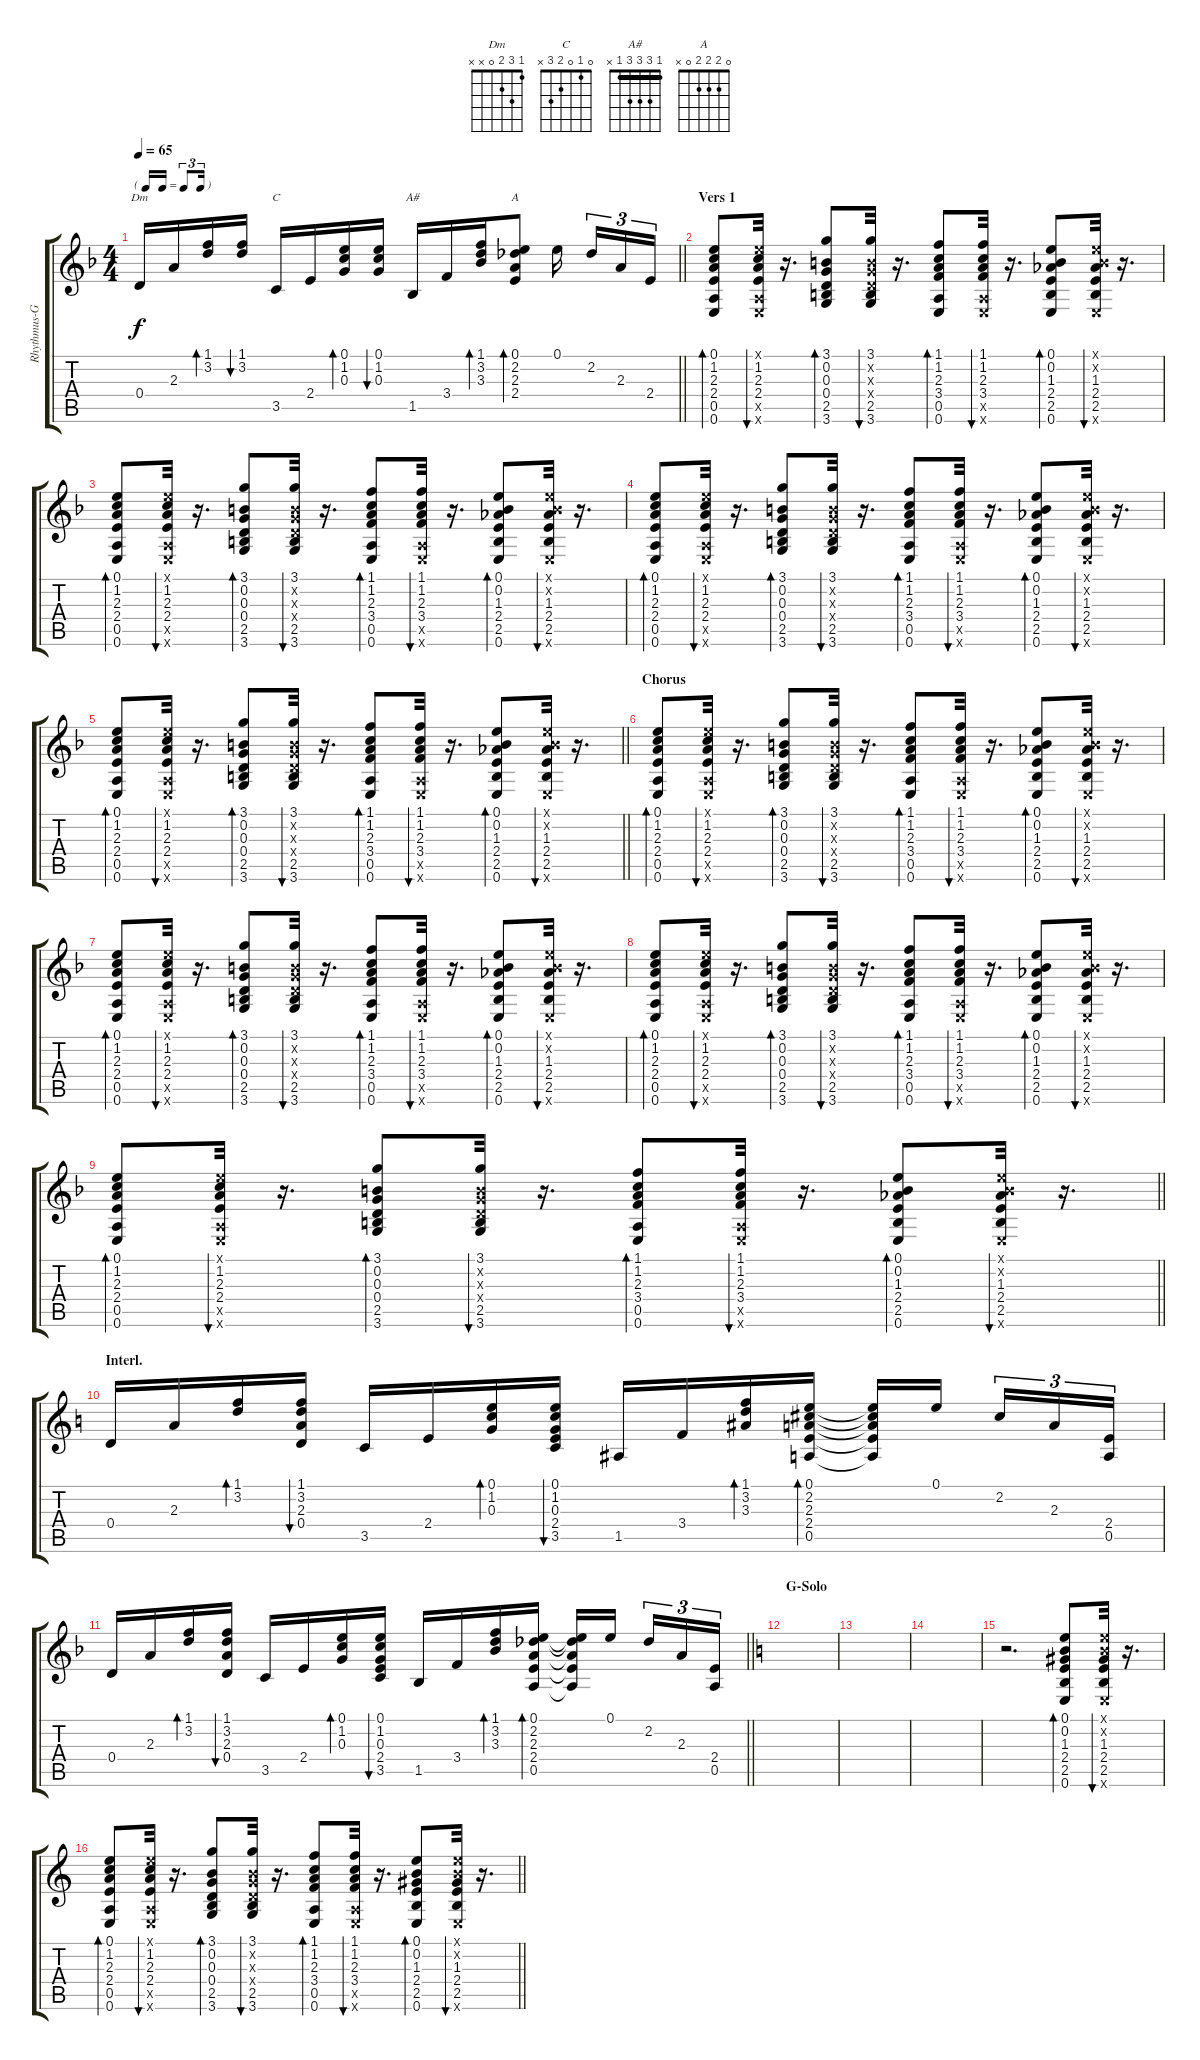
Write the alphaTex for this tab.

\track ("Rhythmus-Gitarre" "Rhythmus-G") {instrument electricguitarjazz}
\staff {score tabs}
\tuning (E4 B3 G3 D3 A2 E2) {hide}
\chord ("Dm" 1 3 2 0 x x)
\chord ("C" 0 1 0 2 3 x)
\chord ("A#" 1 3 3 3 1 x) {barre 1}
\chord ("A" 0 2 2 2 0 x)
\ts (4 4)
\tf triplet16th
\tempo 65
\clef g2
\barLineRight lightlight
\ks f
0.4.16{ch "Dm" dy f} 2.3.16 (1.1 3.2).16{bd 60} (1.1 3.2).16{bu 60} 3.5.16{ch "C"} 2.4.16 (0.1 1.2 0.3).16{bd 60} (0.1 1.2 0.3).16{bu 60} 1.5.16{ch "A#"} 3.4.16 (1.1 3.2 3.3).16{bd 60} (0.1 2.2 2.3 2.4).8{bd 60 ch "A"} 0.1.16{beam splitsecondary} 2.2.16{tu (3 2)} 2.3.16{tu (3 2)} 2.4.16{tu (3 2)} |
\section ("" "Vers 1")
(0.1 1.2 2.3 2.4 0.5 0.6).8{bd 60} (0.1{x} 1.2 2.3 2.4 0.5{x} 0.6{x}).32{bu 30} r.16{d} (3.1 0.2 0.3 0.4 2.5 3.6).8{bd 30} (3.1 0.2{x} 0.3{x} 0.4{x} 2.5 3.6).32{bu 30} r.16{d} (1.1 1.2 2.3 3.4 0.5 0.6).8{bd 30} (1.1 1.2 2.3 3.4 0.5{x} 0.6{x}).32{bu 30} r.16{d} (0.1 0.2 1.3 2.4 2.5 0.6).8{bd 30} (0.1{x} 0.2{x} 1.3 2.4 2.5 0.6{x}).32{bu 30} r.16{d} |
(0.1 1.2 2.3 2.4 0.5 0.6).8{bd 60} (0.1{x} 1.2 2.3 2.4 0.5{x} 0.6{x}).32{bu 30} r.16{d} (3.1 0.2 0.3 0.4 2.5 3.6).8{bd 30} (3.1 0.2{x} 0.3{x} 0.4{x} 2.5 3.6).32{bu 30} r.16{d} (1.1 1.2 2.3 3.4 0.5 0.6).8{bd 30} (1.1 1.2 2.3 3.4 0.5{x} 0.6{x}).32{bu 30} r.16{d} (0.1 0.2 1.3 2.4 2.5 0.6).8{bd 30} (0.1{x} 0.2{x} 1.3 2.4 2.5 0.6{x}).32{bu 30} r.16{d} |
(0.1 1.2 2.3 2.4 0.5 0.6).8{bd 60} (0.1{x} 1.2 2.3 2.4 0.5{x} 0.6{x}).32{bu 30} r.16{d} (3.1 0.2 0.3 0.4 2.5 3.6).8{bd 30} (3.1 0.2{x} 0.3{x} 0.4{x} 2.5 3.6).32{bu 30} r.16{d} (1.1 1.2 2.3 3.4 0.5 0.6).8{bd 30} (1.1 1.2 2.3 3.4 0.5{x} 0.6{x}).32{bu 30} r.16{d} (0.1 0.2 1.3 2.4 2.5 0.6).8{bd 30} (0.1{x} 0.2{x} 1.3 2.4 2.5 0.6{x}).32{bu 30} r.16{d} |
\barLineRight lightlight
(0.1 1.2 2.3 2.4 0.5 0.6).8{bd 60} (0.1{x} 1.2 2.3 2.4 0.5{x} 0.6{x}).32{bu 30} r.16{d} (3.1 0.2 0.3 0.4 2.5 3.6).8{bd 30} (3.1 0.2{x} 0.3{x} 0.4{x} 2.5 3.6).32{bu 30} r.16{d} (1.1 1.2 2.3 3.4 0.5 0.6).8{bd 30} (1.1 1.2 2.3 3.4 0.5{x} 0.6{x}).32{bu 30} r.16{d} (0.1 0.2 1.3 2.4 2.5 0.6).8{bd 30} (0.1{x} 0.2{x} 1.3 2.4 2.5 0.6{x}).32{bu 30} r.16{d} |
\section ("" "Chorus")
(0.1 1.2 2.3 2.4 0.5 0.6).8{bd 60} (0.1{x} 1.2 2.3 2.4 0.5{x} 0.6{x}).32{bu 30} r.16{d} (3.1 0.2 0.3 0.4 2.5 3.6).8{bd 30} (3.1 0.2{x} 0.3{x} 0.4{x} 2.5 3.6).32{bu 30} r.16{d} (1.1 1.2 2.3 3.4 0.5 0.6).8{bd 30} (1.1 1.2 2.3 3.4 0.5{x} 0.6{x}).32{bu 30} r.16{d} (0.1 0.2 1.3 2.4 2.5 0.6).8{bd 30} (0.1{x} 0.2{x} 1.3 2.4 2.5 0.6{x}).32{bu 30} r.16{d} |
(0.1 1.2 2.3 2.4 0.5 0.6).8{bd 60} (0.1{x} 1.2 2.3 2.4 0.5{x} 0.6{x}).32{bu 30} r.16{d} (3.1 0.2 0.3 0.4 2.5 3.6).8{bd 30} (3.1 0.2{x} 0.3{x} 0.4{x} 2.5 3.6).32{bu 30} r.16{d} (1.1 1.2 2.3 3.4 0.5 0.6).8{bd 30} (1.1 1.2 2.3 3.4 0.5{x} 0.6{x}).32{bu 30} r.16{d} (0.1 0.2 1.3 2.4 2.5 0.6).8{bd 30} (0.1{x} 0.2{x} 1.3 2.4 2.5 0.6{x}).32{bu 30} r.16{d} |
(0.1 1.2 2.3 2.4 0.5 0.6).8{bd 60} (0.1{x} 1.2 2.3 2.4 0.5{x} 0.6{x}).32{bu 30} r.16{d} (3.1 0.2 0.3 0.4 2.5 3.6).8{bd 30} (3.1 0.2{x} 0.3{x} 0.4{x} 2.5 3.6).32{bu 30} r.16{d} (1.1 1.2 2.3 3.4 0.5 0.6).8{bd 30} (1.1 1.2 2.3 3.4 0.5{x} 0.6{x}).32{bu 30} r.16{d} (0.1 0.2 1.3 2.4 2.5 0.6).8{bd 30} (0.1{x} 0.2{x} 1.3 2.4 2.5 0.6{x}).32{bu 30} r.16{d} |
\barLineRight lightlight
(0.1 1.2 2.3 2.4 0.5 0.6).8{bd 60} (0.1{x} 1.2 2.3 2.4 0.5{x} 0.6{x}).32{bu 30} r.16{d} (3.1 0.2 0.3 0.4 2.5 3.6).8{bd 30} (3.1 0.2{x} 0.3{x} 0.4{x} 2.5 3.6).32{bu 30} r.16{d} (1.1 1.2 2.3 3.4 0.5 0.6).8{bd 30} (1.1 1.2 2.3 3.4 0.5{x} 0.6{x}).32{bu 30} r.16{d} (0.1 0.2 1.3 2.4 2.5 0.6).8{bd 30} (0.1{x} 0.2{x} 1.3 2.4 2.5 0.6{x}).32{bu 30} r.16{d} |
\section ("" "Interl.")
\ks c
0.4.16 2.3.16 (1.1 3.2).16{bd 60} (1.1 3.2 2.3 0.4).16{bu 60} 3.5.16 2.4.16 (0.1 1.2 0.3).16{bd 60} (0.1 1.2 0.3 2.4 3.5).16{bu 60} 1.5.16 3.4.16 (1.1 3.2 3.3).16{bd 60} (0.1 2.2 2.3 2.4 0.5).16{bd 60} (0.1{t} 2.2{t} 2.3{t} 2.4{t} 0.5{t}).16 0.1.16{beam splitsecondary} 2.2.16{tu (3 2)} 2.3.16{tu (3 2)} (2.4 0.5).16{tu (3 2)} |
\barLineRight lightlight
\ks f
0.4.16 2.3.16 (1.1 3.2).16{bd 60} (1.1 3.2 2.3 0.4).16{bu 60} 3.5.16 2.4.16 (0.1 1.2 0.3).16{bd 60} (0.1 1.2 0.3 2.4 3.5).16{bu 60} 1.5.16 3.4.16 (1.1 3.2 3.3).16{bd 60} (0.1 2.2 2.3 2.4 0.5).16{bd 60} (0.1{t} 2.2{t} 2.3{t} 2.4{t} 0.5{t}).16 0.1.16{beam splitsecondary} 2.2.16{tu (3 2)} 2.3.16{tu (3 2)} (2.4 0.5).16{tu (3 2)} |
\section ("" "G-Solo")
\ks c
|
|
|
r.2{d} (0.1 0.2 1.3 2.4 2.5 0.6).8{bd 30} (0.1{x} 0.2{x} 1.3 2.4 2.5 0.6{x}).32{bu 30} r.16{d} |
\barLineRight lightlight
(0.1 1.2 2.3 2.4 0.5 0.6).8{bd 60} (0.1{x} 1.2 2.3 2.4 0.5{x} 0.6{x}).32{bu 30} r.16{d} (3.1 0.2 0.3 0.4 2.5 3.6).8{bd 30} (3.1 0.2{x} 0.3{x} 0.4{x} 2.5 3.6).32{bu 30} r.16{d} (1.1 1.2 2.3 3.4 0.5 0.6).8{bd 30} (1.1 1.2 2.3 3.4 0.5{x} 0.6{x}).32{bu 30} r.16{d} (0.1 0.2 1.3 2.4 2.5 0.6).8{bd 30} (0.1{x} 0.2{x} 1.3 2.4 2.5 0.6{x}).32{bu 30} r.16{d}
